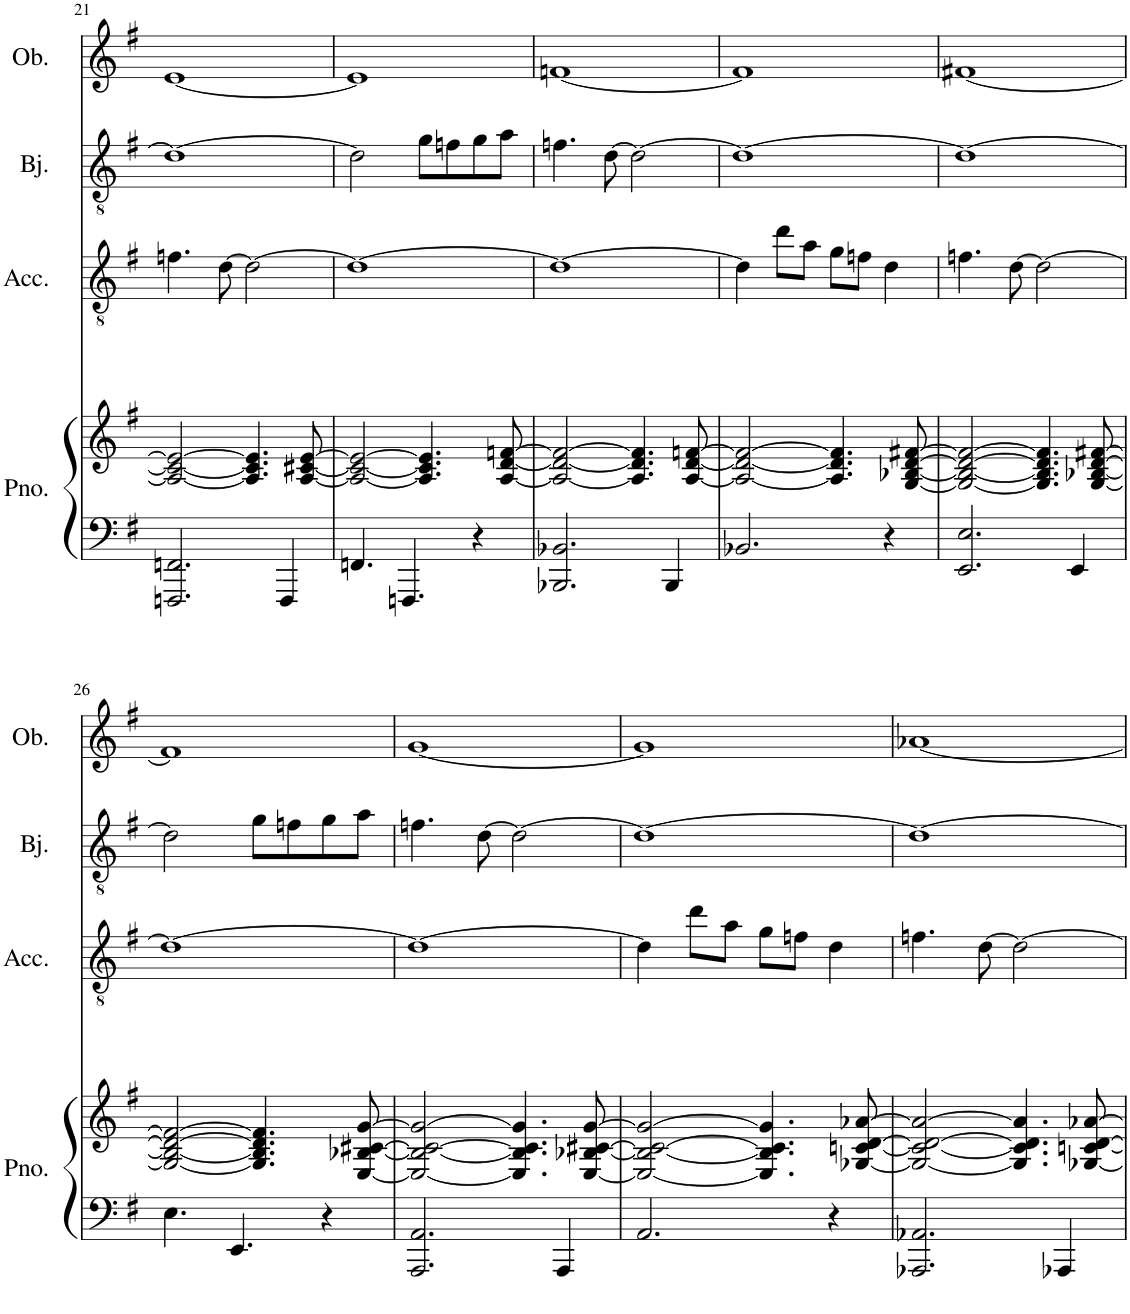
**kern	**kern	**kern	**kern	**kern
*part4	*part4	*part3	*part2	*part1
*staff5	*staff4	*staff3	*staff2	*staff1
*I"Piano	*	*I"Accordion	*I"Banjo	*I"Oboe
*I'Pno.	*	*I'Acc.	*I'Bj.	*I'Ob.
!!LO:PB:g=z
*clefF4	*clefG2	*clefGv2	*clefGv2	*clefG2
*	*	*	*ITrd7c12	*
*k[f#]	*k[f#]	*k[f#]	*k[f#]	*k[f#]
*M2/2	*M2/2	*M2/2	*M2/2	*M2/2
*met(c|)	*met(c|)	*met(c|)	*met(c|)	*met(c|)
=21	=21	=21	=21	=21
2.FFFn/ 2.FFn/	2A/_ 2c#/_ 2e/_	4.fn\	1d_	[1e
.	.	[8d\	.	.
.	4.A/] 4.c#/] 4.e/]	2d\_	.	.
4FFF/	.	.	.	.
.	[8A/ [8c#X/ [8e/	.	.	.
=22	=22	=22	=22	=22
4.FFn/	2A/_ 2c#/_ 2e/_	1d_	2d\]	1e]
4.FFFn/	.	.	.	.
.	4.A/] 4.c#/] 4.e/]	.	8g\L	.
.	.	.	8fn\	.
4r	.	.	8g\	.
.	[8A/ [8d/ [8fn/	.	8a\J	.
=23	=23	=23	=23	=23
2.BBB-X/ 2.BB-X/	2A/_ 2d/_ 2f/_	1d_	4.fn\	[1fn
.	.	.	[8d\	.
.	4.A/] 4.d/] 4.f/]	.	2d\_	.
4BBB-/	.	.	.	.
.	[8A/ [8d/ [8fn/	.	.	.
=24	=24	=24	=24	=24
2.BB-X/	2A/_ 2d/_ 2f/_	4d\]	1d_	1f]
.	.	8dd\L	.	.
.	.	8a\J	.	.
.	4.A/] 4.d/] 4.f/]	8g\L	.	.
.	.	8fn\J	.	.
4r	.	4d\	.	.
.	[8G/ [8B-X/ [8d/ [8f#X/	.	.	.
=25	=25	=25	=25	=25
2.EE/ 2.E/	2G/_ 2B-/_ 2d/_ 2f#/_	4.fn\	1d_	[1f#X
.	.	[8d\	.	.
.	4.G/] 4.B-/] 4.d/] 4.f#/]	2d\_	.	.
4EE/	.	.	.	.
.	[8G/ [8B-X/ [8d/ [8f#X/	.	.	.
!!LO:LB:g=z
=26	=26	=26	=26	=26
4.E\	2G/_ 2B-/_ 2d/_ 2f#/_	1d_	2d\]	1f#]
4.EE/	.	.	.	.
.	4.G/] 4.B-/] 4.d/] 4.f#/]	.	8g\L	.
.	.	.	8fn\	.
4r	.	.	8g\	.
.	[8E/ [8B-X/ [8c#X/ [8g/	.	8a\J	.
=27	=27	=27	=27	=27
2.AAA/ 2.AA/	2E/_ 2B-/_ 2c#/_ 2g/_	1d_	4.fn\	[1g
.	.	.	[8d\	.
.	4.E/] 4.B-/] 4.c#/] 4.g/]	.	2d\_	.
4AAA/	.	.	.	.
.	[8E/ [8B-X/ [8c#X/ [8g/	.	.	.
=28	=28	=28	=28	=28
2.AA/	2E/_ 2B-/_ 2c#/_ 2g/_	4d\]	1d_	1g]
.	.	8dd\L	.	.
.	.	8a\J	.	.
.	4.E/] 4.B-/] 4.c#/] 4.g/]	8g\L	.	.
.	.	8fn\J	.	.
4r	.	4d\	.	.
.	[8G-X/ [8cn/ [8d/ [8a-X/	.	.	.
=29	=29	=29	=29	=29
2.AAA-X/ 2.AA-X/	2G-/_ 2c/_ 2d/_ 2a-/_	4.fn\	1d_	[1a-X
.	.	[8d\	.	.
.	4.G-/] 4.c/] 4.d/] 4.a-/]	2d\_	.	.
4AAA-X/	.	.	.	.
.	[8G-X/ [8cn/ [8d/ [8a-X/	.	.	.
=	=	=	=	=
*-	*-	*-	*-	*-
